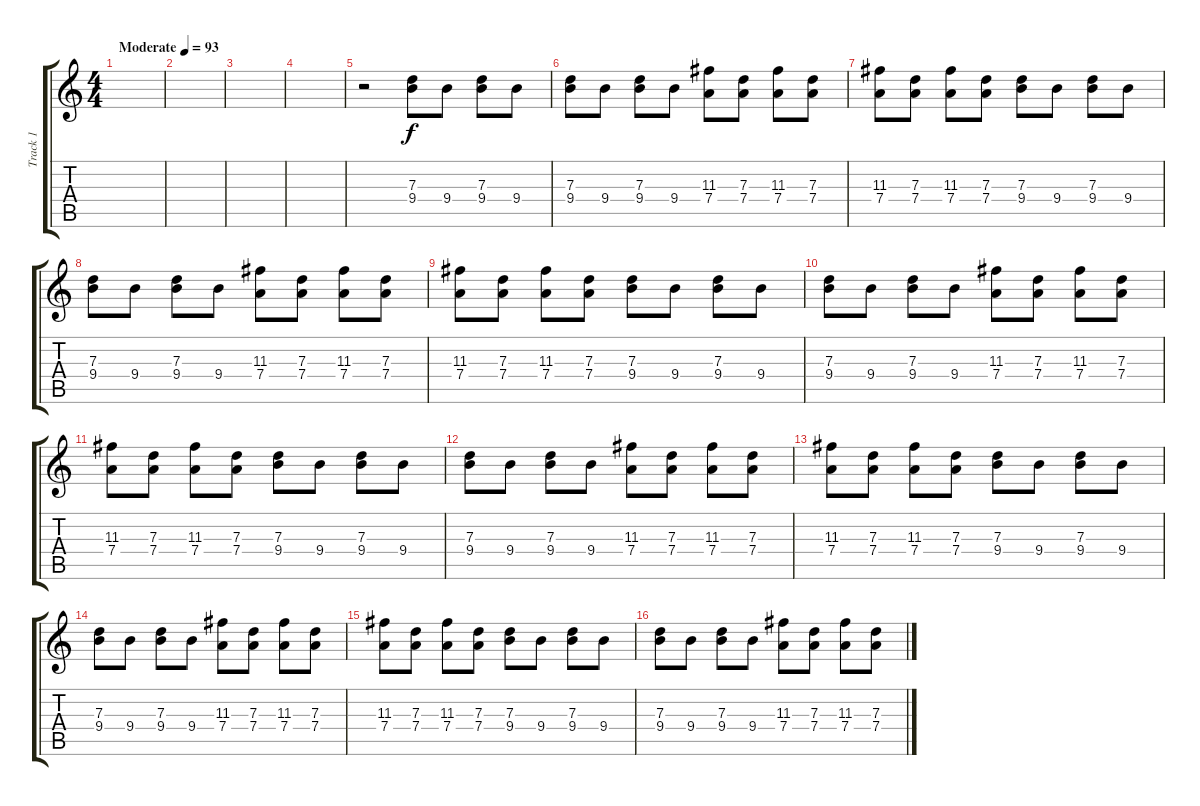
\track ("Track 1" "Track 1") {instrument overdrivenguitar}
\staff {score tabs}
\tuning (E4 B3 G3 D3 A2 E2) {hide}
\ts (4 4)
\tempo (93 "Moderate")
\clef g2
\ks c
|
|
|
|
r.2 (7.3 9.4).8 9.4.8 (7.3 9.4).8 9.4.8 |
(7.3 9.4).8 9.4.8 (7.3 9.4).8 9.4.8 (11.3 7.4).8 (7.3 7.4).8 (11.3 7.4).8 (7.3 7.4).8 |
(11.3 7.4).8 (7.3 7.4).8 (11.3 7.4).8 (7.3 7.4).8 (7.3 9.4).8 9.4.8 (7.3 9.4).8 9.4.8 |
(7.3 9.4).8 9.4.8 (7.3 9.4).8 9.4.8 (11.3 7.4).8 (7.3 7.4).8 (11.3 7.4).8 (7.3 7.4).8 |
(11.3 7.4).8 (7.3 7.4).8 (11.3 7.4).8 (7.3 7.4).8 (7.3 9.4).8 9.4.8 (7.3 9.4).8 9.4.8 |
(7.3 9.4).8 9.4.8 (7.3 9.4).8 9.4.8 (11.3 7.4).8 (7.3 7.4).8 (11.3 7.4).8 (7.3 7.4).8 |
(11.3 7.4).8 (7.3 7.4).8 (11.3 7.4).8 (7.3 7.4).8 (7.3 9.4).8 9.4.8 (7.3 9.4).8 9.4.8 |
(7.3 9.4).8 9.4.8 (7.3 9.4).8 9.4.8 (11.3 7.4).8 (7.3 7.4).8 (11.3 7.4).8 (7.3 7.4).8 |
(11.3 7.4).8 (7.3 7.4).8 (11.3 7.4).8 (7.3 7.4).8 (7.3 9.4).8 9.4.8 (7.3 9.4).8 9.4.8 |
(7.3 9.4).8 9.4.8 (7.3 9.4).8 9.4.8 (11.3 7.4).8 (7.3 7.4).8 (11.3 7.4).8 (7.3 7.4).8 |
(11.3 7.4).8 (7.3 7.4).8 (11.3 7.4).8 (7.3 7.4).8 (7.3 9.4).8 9.4.8 (7.3 9.4).8 9.4.8 |
(7.3 9.4).8 9.4.8 (7.3 9.4).8 9.4.8 (11.3 7.4).8 (7.3 7.4).8 (11.3 7.4).8 (7.3 7.4).8
